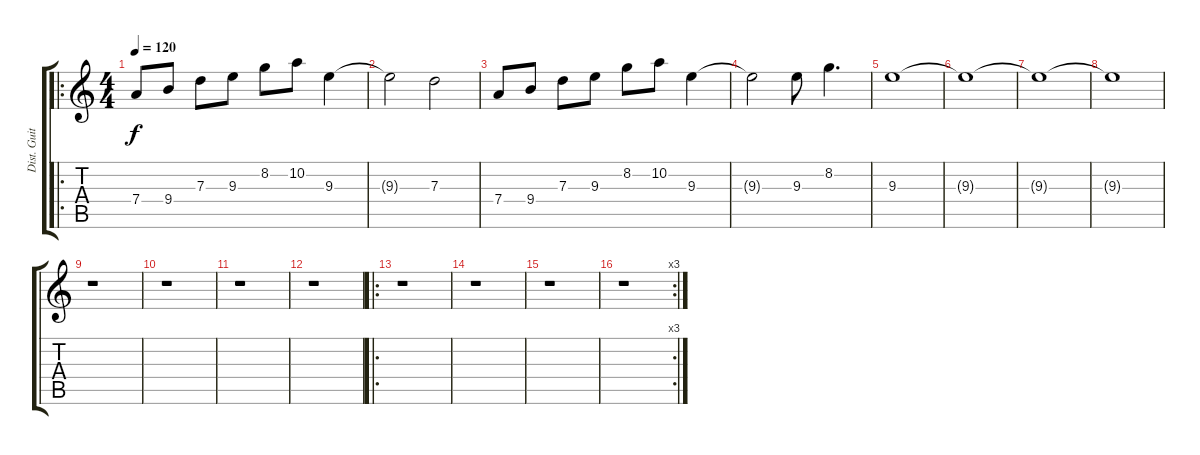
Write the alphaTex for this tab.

\track ("Dist. Guitar Lead" "Dist. Guit") {instrument overdrivenguitar}
\staff {score tabs}
\tuning (E4 B3 G3 D3 A2 E2) {hide}
\ro
\ts (4 4)
\tempo 120
\clef g2
\ks c
7.4.8{dy f} 9.4.8 7.3.8 9.3.8 8.2.8 10.2.8 9.3.4 |
9.3{t}.2 7.3.2 |
7.4.8 9.4.8 7.3.8 9.3.8 8.2.8 10.2.8 9.3.4 |
9.3{t}.2 9.3.8 8.2.4{d} |
9.3.1{volume 0} |
9.3{t}.1 |
9.3{t}.1 |
9.3{t}.1 |
r.1 |
r.1 |
r.1 |
r.1 |
\ro
r.1 |
r.1 |
r.1 |
\rc 3
r.1
